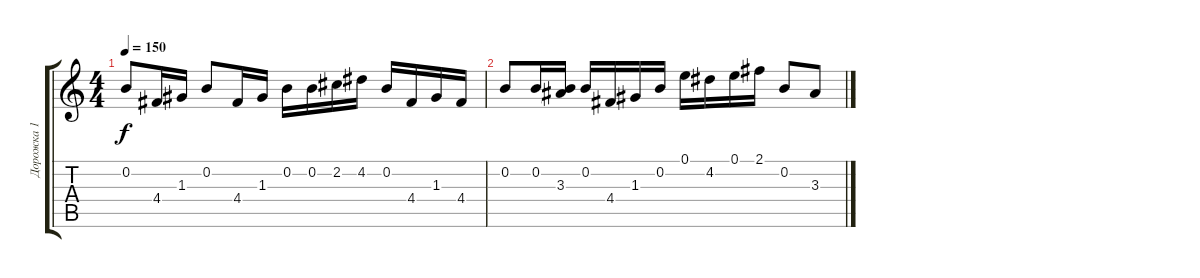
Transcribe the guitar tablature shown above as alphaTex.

\track ("Дорожка 1" "Дорожка 1") {instrument overdrivenguitar}
\staff {score tabs}
\tuning (E4 B3 G3 D3 A2 E2) {hide}
\ts (4 4)
\tempo 150
\clef g2
\ks c
0.2.8{dy f} 4.4.16 1.3.16 0.2.8 4.4.16 1.3.16 0.2.16 0.2.16 2.2.16 4.2.16 0.2.16 4.4.16 1.3.16 4.4.16 |
0.2.8 0.2.16 (0.2{t} 3.3).16 0.2.16 4.4.16 1.3.16 0.2.16 0.1.16 4.2.16 0.1.16 2.1.16 0.2.8 3.3.8
